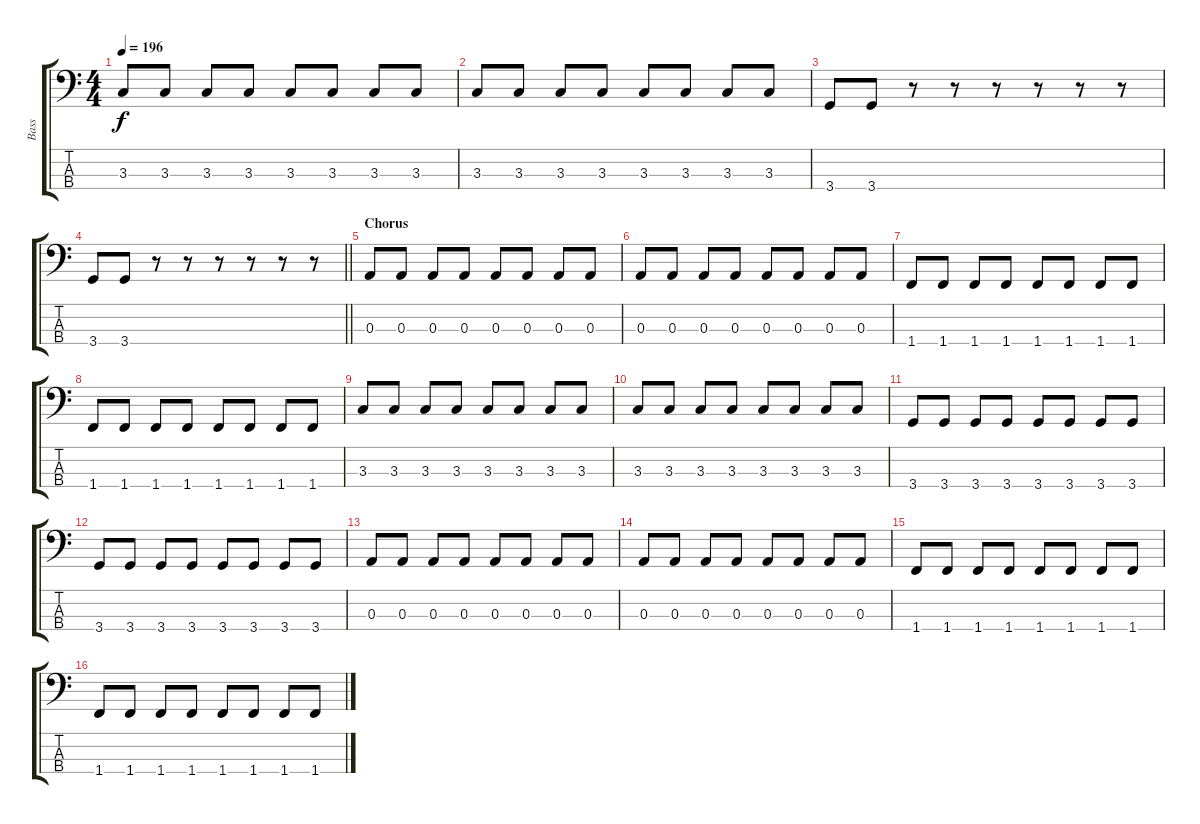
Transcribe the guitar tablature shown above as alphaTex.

\track ("Bass" "Bass") {instrument electricbassfinger}
\staff {score tabs}
\tuning (G2 D2 A1 E1) {hide}
\ts (4 4)
\tempo 196
\clef f4
\ks c
3.3.8{dy f} 3.3.8 3.3.8 3.3.8 3.3.8 3.3.8 3.3.8 3.3.8 |
3.3.8 3.3.8 3.3.8 3.3.8 3.3.8 3.3.8 3.3.8 3.3.8 |
3.4.8 3.4.8 r.8 r.8 r.8 r.8 r.8 r.8 |
\barLineRight lightlight
3.4.8 3.4.8 r.8 r.8 r.8 r.8 r.8 r.8 |
\section ("" "Chorus")
0.3.8 0.3.8 0.3.8 0.3.8 0.3.8 0.3.8 0.3.8 0.3.8 |
0.3.8 0.3.8 0.3.8 0.3.8 0.3.8 0.3.8 0.3.8 0.3.8 |
1.4.8 1.4.8 1.4.8 1.4.8 1.4.8 1.4.8 1.4.8 1.4.8 |
1.4.8 1.4.8 1.4.8 1.4.8 1.4.8 1.4.8 1.4.8 1.4.8 |
3.3.8 3.3.8 3.3.8 3.3.8 3.3.8 3.3.8 3.3.8 3.3.8 |
3.3.8 3.3.8 3.3.8 3.3.8 3.3.8 3.3.8 3.3.8 3.3.8 |
3.4.8 3.4.8 3.4.8 3.4.8 3.4.8 3.4.8 3.4.8 3.4.8 |
3.4.8 3.4.8 3.4.8 3.4.8 3.4.8 3.4.8 3.4.8 3.4.8 |
0.3.8 0.3.8 0.3.8 0.3.8 0.3.8 0.3.8 0.3.8 0.3.8 |
0.3.8 0.3.8 0.3.8 0.3.8 0.3.8 0.3.8 0.3.8 0.3.8 |
1.4.8 1.4.8 1.4.8 1.4.8 1.4.8 1.4.8 1.4.8 1.4.8 |
1.4.8 1.4.8 1.4.8 1.4.8 1.4.8 1.4.8 1.4.8 1.4.8
